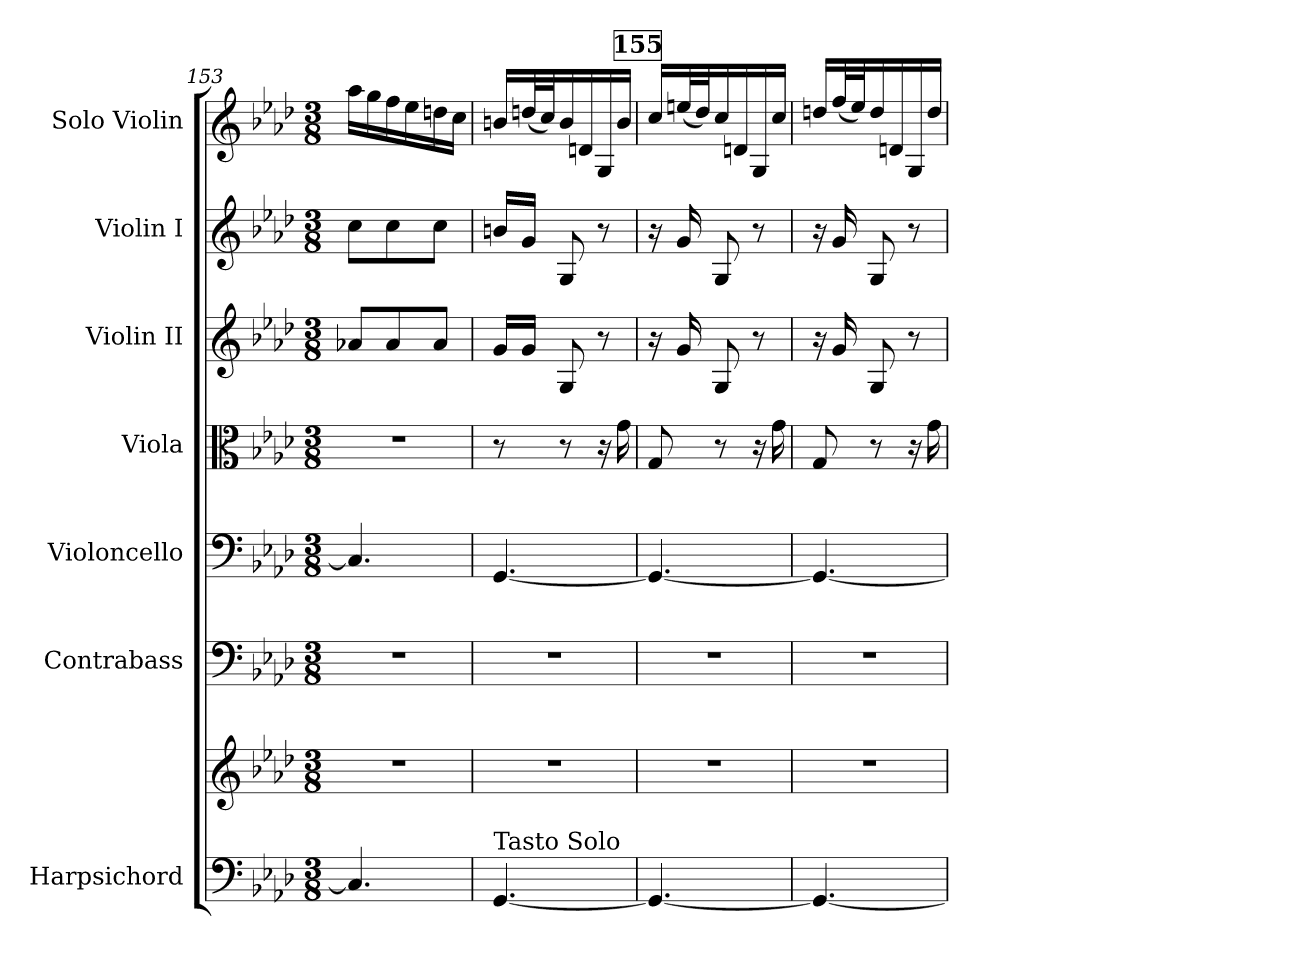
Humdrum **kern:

**kern	**kern	**kern	**kern	**kern	**kern	**kern	**kern
*part7	*part7	*part6	*part5	*part4	*part3	*part2	*part1
*staff8	*staff7	*staff6	*staff5	*staff4	*staff3	*staff2	*staff1
*I"Harpsichord	*	*I"Contrabass	*I"Violoncello	*I"Viola	*I"Violin II	*I"Violin I	*I"Solo Violin
*I'Hch.	*	*I'Cb.	*I'Vc.	*I'Vla.	*I'Vln. II	*I'Vln. I	*I'Vln.
*clefF4	*clefG2	*clefF4	*clefF4	*clefC3	*clefG2	*clefG2	*clefG2
*	*	*ITrd7c12	*	*	*	*	*
*k[b-e-a-d-]	*k[b-e-a-d-]	*k[b-e-a-d-]	*k[b-e-a-d-]	*k[b-e-a-d-]	*k[b-e-a-d-]	*k[b-e-a-d-]	*k[b-e-a-d-]
*M3/8	*M3/8	*M3/8	*M3/8	*M3/8	*M3/8	*M3/8	*M3/8
=153	=153	=153	=153	=153	=153	=153	=153
4.C/]	4.r	4.r	4.C/]	4.r	8a-X/L	8cc\L	16aa-\LL
.	.	.	.	.	.	.	16gg\
.	.	.	.	.	8a-/	8cc\	16ff\
.	.	.	.	.	.	.	16ee-\
.	.	.	.	.	8a-/J	8cc\J	16ddn\
.	.	.	.	.	.	.	16cc\JJ
=154	=154	=154	=154	=154	=154	=154	=154
!LO:TX:a:t=Tasto Solo	!	!	!	!	!	!	!
[4.GG/	4.r	4.r	[4.GG/	8r	16g/LL	16bn/LL	16bn/LL
.	.	.	.	.	16g/JJ	16g/JJ	(<32ddn/L
.	.	.	.	.	.	.	32cc/J)
.	.	.	.	8r	8G/	8G/	16b/
.	.	.	.	.	.	.	16dn/
.	.	.	.	16r	8r	8r	16G/
.	.	.	.	16g\	.	.	16b/JJ
!!LO:REH:place=s1:a:B:fs=14:t=155
=155	=155	=155	=155	=155	=155	=155	=155
4.GG/_	4.r	4.r	4.GG/_	8G/	16r	16r	16cc/LL
.	.	.	.	.	16g/	16g/	(<32een/L
.	.	.	.	.	.	.	32dd-/J)
.	.	.	.	8r	8G/	8G/	16cc/
.	.	.	.	.	.	.	16dn/
.	.	.	.	16r	8r	8r	16G/
.	.	.	.	16g\	.	.	16cc/JJ
=156	=156	=156	=156	=156	=156	=156	=156
4.GG/_	4.r	4.r	4.GG/_	8G/	16r	16r	16ddn/LL
.	.	.	.	.	16g/	16g/	(<32ff/L
.	.	.	.	.	.	.	32ee-/J)
.	.	.	.	8r	8G/	8G/	16dd/
.	.	.	.	.	.	.	16dn/
.	.	.	.	16r	8r	8r	16G/
.	.	.	.	16g\	.	.	16dd/JJ
=	=	=	=	=	=	=	=
*-	*-	*-	*-	*-	*-	*-	*-
